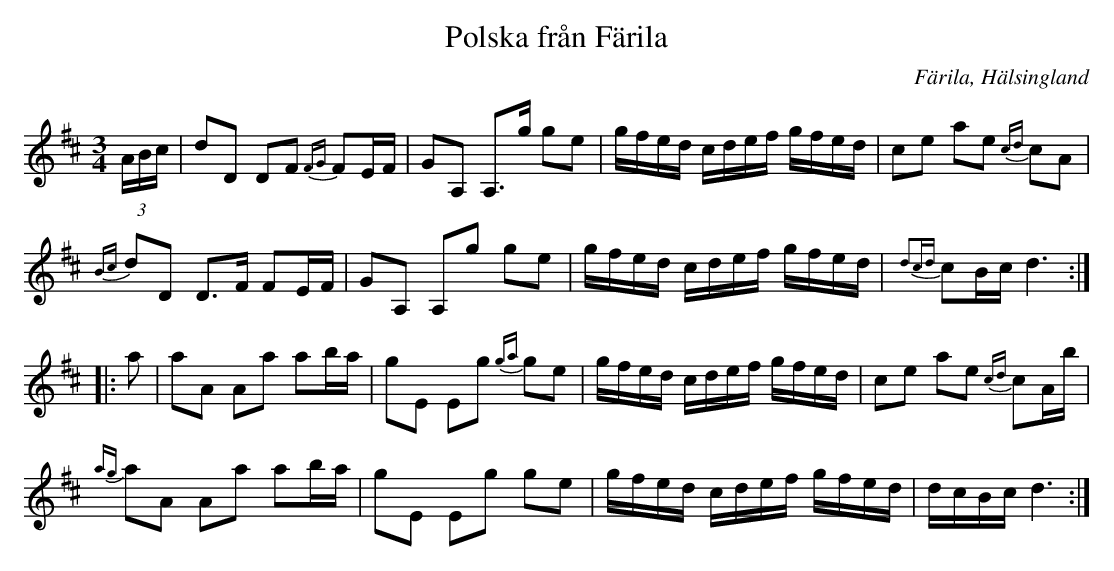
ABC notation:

X:1
T:Polska från Färila
O:Färila, Hälsingland
M:3/4
L:1/16
U:t=turn
K:D
(3ABc | d2D2 D2F2 {F4/3G4/3}F2EF | G2A,2 A,2>g2 g2e2 | gfed cdef gfed | c2e2 a2e2 {cd}c2A2 |
{Bc}d2D2 D2>F2 F2EF | G2A,2 A,2g2 g2e2 | gfed cdef gfed | {d2c3/3d3/3}c2Bc d6 ::
a2 | a2A2 A2a2 a2ba | g2E2 E2g2 {g3/3a3/3}g2e2 | gfed cdef gfed | c2e2 a2e2 {cd}c2Ab |
{a3/3g3/3}a2A2 A2a2 a2ba | g2E2 E2g2 g2e2 | gfed cdef gfed | dcBc d6 :|
